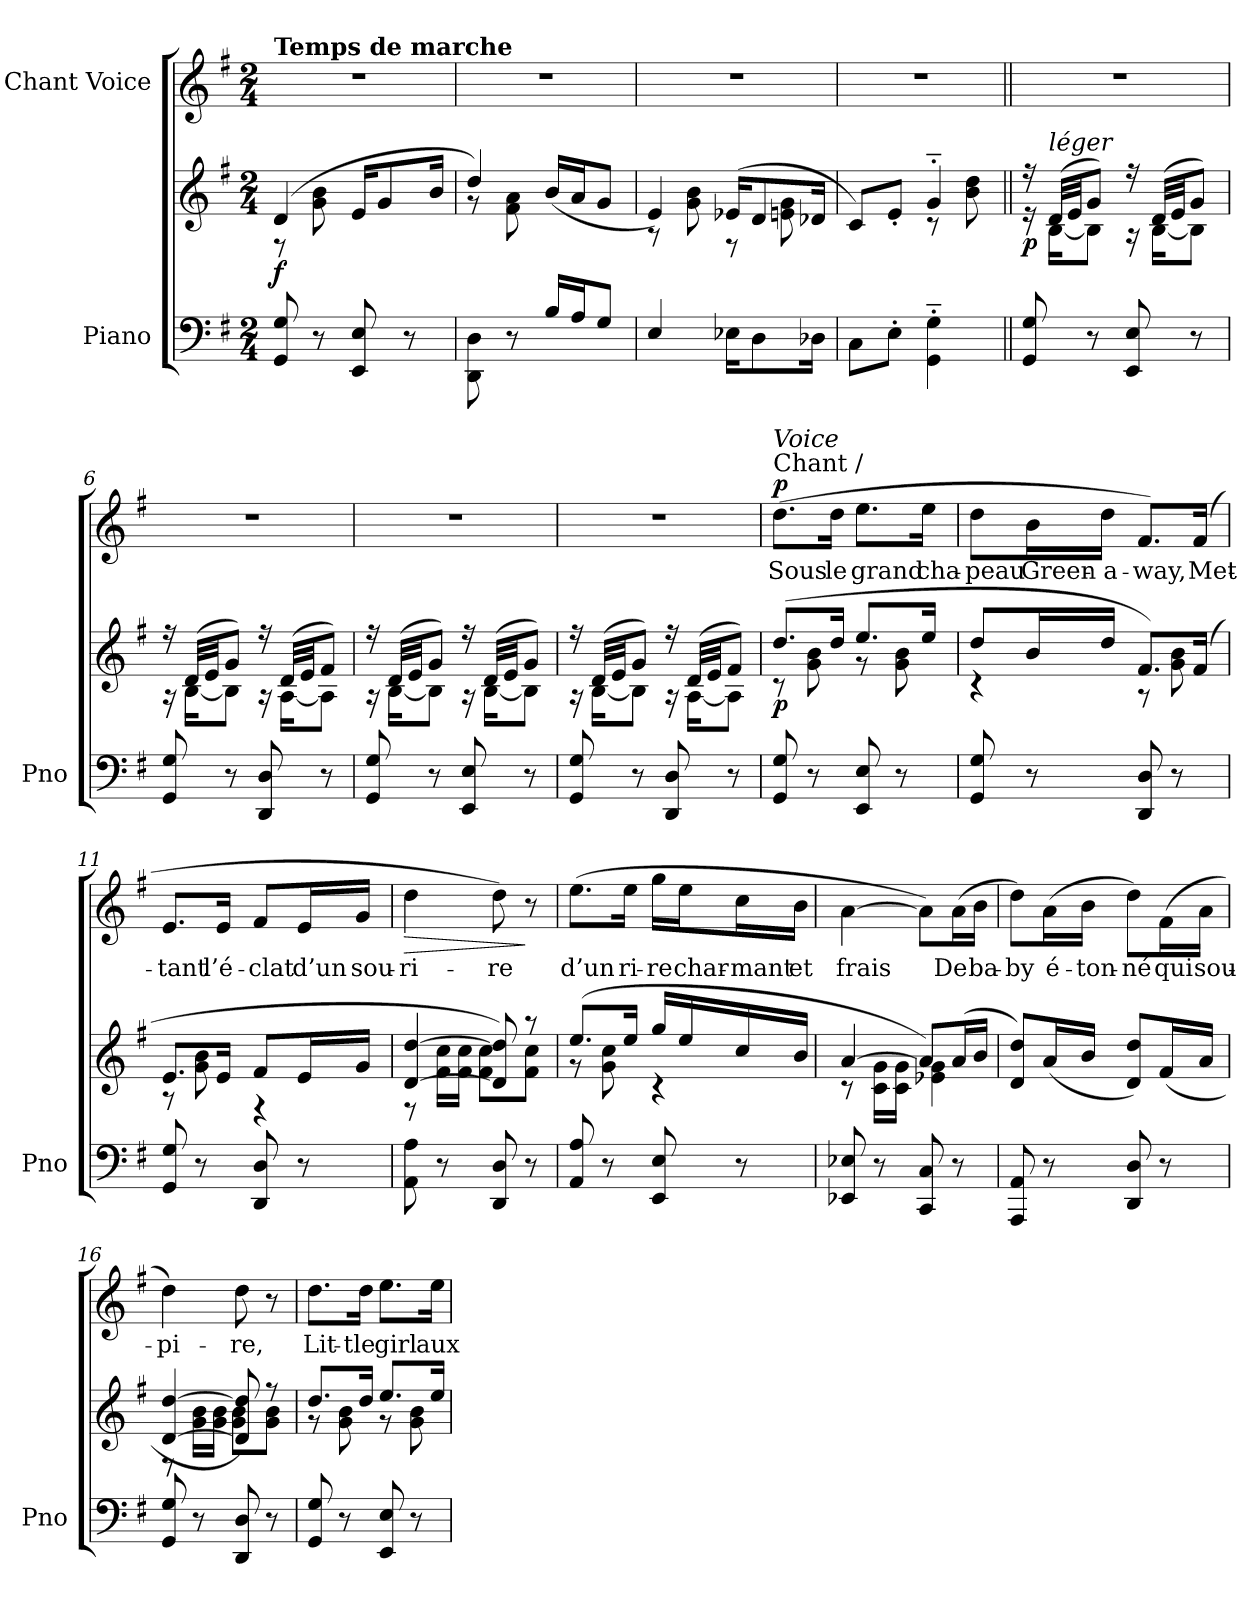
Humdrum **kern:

**kern	**kern	**dynam	**kern	**text	**dynam
*part2	*part2	*part2	*part1	*part1	*part1
*staff3	*staff2	*staff2/3	*staff1	*staff1	*staff1
*I"Piano	*	*	*I"Chant Voice	*	*
*I'Pno	*	*	*	*	*
*clefF4	*clefG2	*	*clefG2	*	*
*k[f#]	*k[f#]	*	*k[f#]	*	*
*M2/4	*M2/4	*	*M2/4	*	*
=1	=1	=1	=1	=1	=1
*	*^	*	*	*	*
!	!	!	!	!LO:TX:a:B:t=Temps de marche	!	!
!	!	!	!LO:DY:b	!	!	!
8GG/ 8G/	(4d/	8r	f	2r	.	.
8r	.	8g\ 8b\	.	.	.	.
8EE/ 8E/	16e/KL	4ryy	.	.	.	.
.	8g/	.	.	.	.	.
8r	.	.	.	.	.	.
.	16b/Jk	.	.	.	.	.
=2	=2	=2	=2	=2	=2	=2
8DD\ 8D\	4dd/)	8r	.	2r	.	.
8r	.	8f#\ 8a\	.	.	.	.
16B/LL	(>16b/LL	4ryy	.	.	.	.
16A/J	16a/J	.	.	.	.	.
8G/J	8g/J	.	.	.	.	.
=3	=3	=3	=3	=3	=3	=3
4E/	4e/)	8r	.	2r	.	.
.	.	8g\ 8b\	.	.	.	.
16E-X\KL	(16e-X/KL	8r	.	.	.	.
8D\	8d/	.	.	.	.	.
.	.	8en\ 8g\	.	.	.	.
16D-X\Jk	16d-X/Jk	.	.	.	.	.
=4	=4	=4	=4	=4	=4	=4
8C\L	8c/L)	4ryy	.	2r	.	.
8E'\J	8e'/J	.	.	.	.	.
4GG\'~ 4G\'~	4g'~/	8r	.	.	.	.
.	.	8b\ 8dd\	.	.	.	.
=5||	=5||	=5||	=5||	=5||	=5||	=5||
!	!	!	!LO:DY:b	!	!	!
8GG/ 8G/	16r	16r	p	2r	.	.
!	!LO:TX:i:t=léger	!	!	!	!	!
.	(32d/LLL	[16B\KL	.	.	.	.
.	32e/JJ	.	.	.	.	.
8r	8g/J)	8B\J]	.	.	.	.
8EE/ 8E/	16r	16r	.	.	.	.
.	(32d/LLL	[16B\KL	.	.	.	.
.	32e/JJ	.	.	.	.	.
8r	8g/J)	8B\J]	.	.	.	.
=6	=6	=6	=6	=6	=6	=6
8GG/ 8G/	16r	16r	.	2r	.	.
.	(32d/LLL	[16B\KL	.	.	.	.
.	32e/JJ	.	.	.	.	.
8r	8g/J)	8B\J]	.	.	.	.
8DD/ 8D/	16r	16r	.	.	.	.
.	(32d/LLL	[16A\KL	.	.	.	.
.	32e/JJ	.	.	.	.	.
8r	8f#/J)	8A\J]	.	.	.	.
=7	=7	=7	=7	=7	=7	=7
8GG/ 8G/	16r	16r	.	2r	.	.
.	(32d/LLL	[16B\KL	.	.	.	.
.	32e/JJ	.	.	.	.	.
8r	8g/J)	8B\J]	.	.	.	.
8EE/ 8E/	16r	16r	.	.	.	.
.	(32d/LLL	[16B\KL	.	.	.	.
.	32e/JJ	.	.	.	.	.
8r	8g/J)	8B\J]	.	.	.	.
=8	=8	=8	=8	=8	=8	=8
8GG/ 8G/	16r	16r	.	2r	.	.
.	(32d/LLL	[16B\KL	.	.	.	.
.	32e/JJ	.	.	.	.	.
8r	8g/J)	8B\J]	.	.	.	.
8DD/ 8D/	16r	16r	.	.	.	.
.	(32d/LLL	[16A\KL	.	.	.	.
.	32e/JJ	.	.	.	.	.
8r	8f#/J)	8A\J]	.	.	.	.
=9	=9	=9	=9	=9	=9	=9
!	!	!	!	!LO:TX:a:t=Chant /	!	!
!	!	!	!	!LO:TX:a:i:t=Voice	!	!
!	!	!	!LO:DY:b	!	!	!LO:DY:a
8GG/ 8G/	(8.dd/L	8r	p	(8.dd\L	Sous	p
8r	.	8g\ 8b\	.	.	.	.
.	16dd/Jk	.	.	16dd\Jk	le	.
8EE/ 8E/	8.ee/L	8r	.	8.ee\L	grand	.
8r	.	8g\ 8b\	.	.	.	.
.	16ee/Jk	.	.	16ee\Jk	cha-	.
=10	=10	=10	=10	=10	=10	=10
8GG/ 8G/	8dd/L	4r	.	8dd\L	-peau	.
8r	16b/L	.	.	16b\L	Green-	.
.	16dd/JJ	.	.	16dd\JJ	-a-	.
8DD/ 8D/	8.f#/L)	8r	.	8.f#/L)	-way,	.
8r	.	8g\ 8b\	.	.	.	.
.	(16f#/Jk	.	.	(16f#/Jk	Met-	.
=11	=11	=11	=11	=11	=11	=11
8GG/ 8G/	8.e/L	8r	.	8.e/L	-tant	.
8r	.	8g\ 8b\	.	.	.	.
.	16e/Jk	.	.	16e/Jk	l’é-	.
8DD/ 8D/	8f#/L	4r	.	8f#/L	-clat	.
8r	16e/L	.	.	16e/L	d’un	.
.	16g/JJ	.	.	16g/JJ	sou-	.
=12	=12	=12	=12	=12	=12	=12
!	!	!	!	!	!	!LO:HP:b
8AA\ 8A\	[<4d/ [4dd/	8r	.	4dd\	-ri-	>
8r	.	16f#\ 16cc\LL	.	.	.	.
.	.	16f#\ 16cc\JJ	.	.	.	.
8DD/ 8D/	8d/] 8dd/])	8f#\ 8cc\L	.	8dd\)	-re	.
8r	8r	8f#\ 8cc\J	.	8r	.	]
=13	=13	=13	=13	=13	=13	=13
8AA/ 8A/	(8.ee/L	8r	.	(8.ee\L	d’un	.
8r	.	8g\ 8cc\	.	.	.	.
.	16ee/Jk	.	.	16ee\Jk	ri-	.
8EE/ 8E/	16gg/LL	4r	.	16gg\LL	-re	.
.	16ee/	.	.	16ee\J	char-	.
8r	16cc/	.	.	16cc\L	-mant	.
.	16b/JJ	.	.	16b\JJ	et	.
=14	=14	=14	=14	=14	=14	=14
8EE-X/ 8E-X/	[4a/	8r	.	[<4a\	frais	.
8r	.	16c\ 16g\LL	.	.	.	.
.	.	16c\ 16g\JJ	.	.	.	.
8CC/ 8C/	8a/L])	4e-X\ 4g\	.	8a\L])	.	.
8r	(16a/L	.	.	(16a\L	De	.
.	16b/JJ	.	.	16b\JJ	ba-	.
*	*v	*v	*	*	*	*
=15	=15	=15	=15	=15	=15
8AAA/ 8AA/	8d/ 8dd/L)	.	8dd\L)	-by	.
8r	(>16a/L	.	(16a\L	é-	.
.	16b/JJ	.	16b\JJ	-ton-	.
8DD/ 8D/	8d/ 8dd/L)	.	8dd\L)	-né	.
8r	(>16f#/L	.	(>16f#\L	qui	.
.	16a/JJ	.	16a\JJ	sou-	.
=16	=16	=16	=16	=16	=16
*	*^	*	*	*	*
8GG/ 8G/	[<4d/ [4dd/	8r	.	4dd\)	-pi-	.
8r	.	16g\ 16b\LL	.	.	.	.
.	.	16g\ 16b\JJ	.	.	.	.
8DD/ 8D/	8d/] 8dd/])	8g\ 8b\L	.	8dd\	-re,	.
8r	8r	8g\ 8b\J	.	8r	.	.
=17	=17	=17	=17	=17	=17	=17
8GG/ 8G/	8.dd/L	8r	.	8.dd\L	Lit-	.
8r	.	8g\ 8b\	.	.	.	.
.	16dd/Jk	.	.	16dd\Jk	-tle	.
8EE/ 8E/	8.ee/L	8r	.	8.ee\L	girl	.
8r	.	8g\ 8b\	.	.	.	.
.	16ee/Jk	.	.	16ee\Jk	aux	.
*	*v	*v	*	*	*	*
=	=	=	=	=	=
*-	*-	*-	*-	*-	*-
